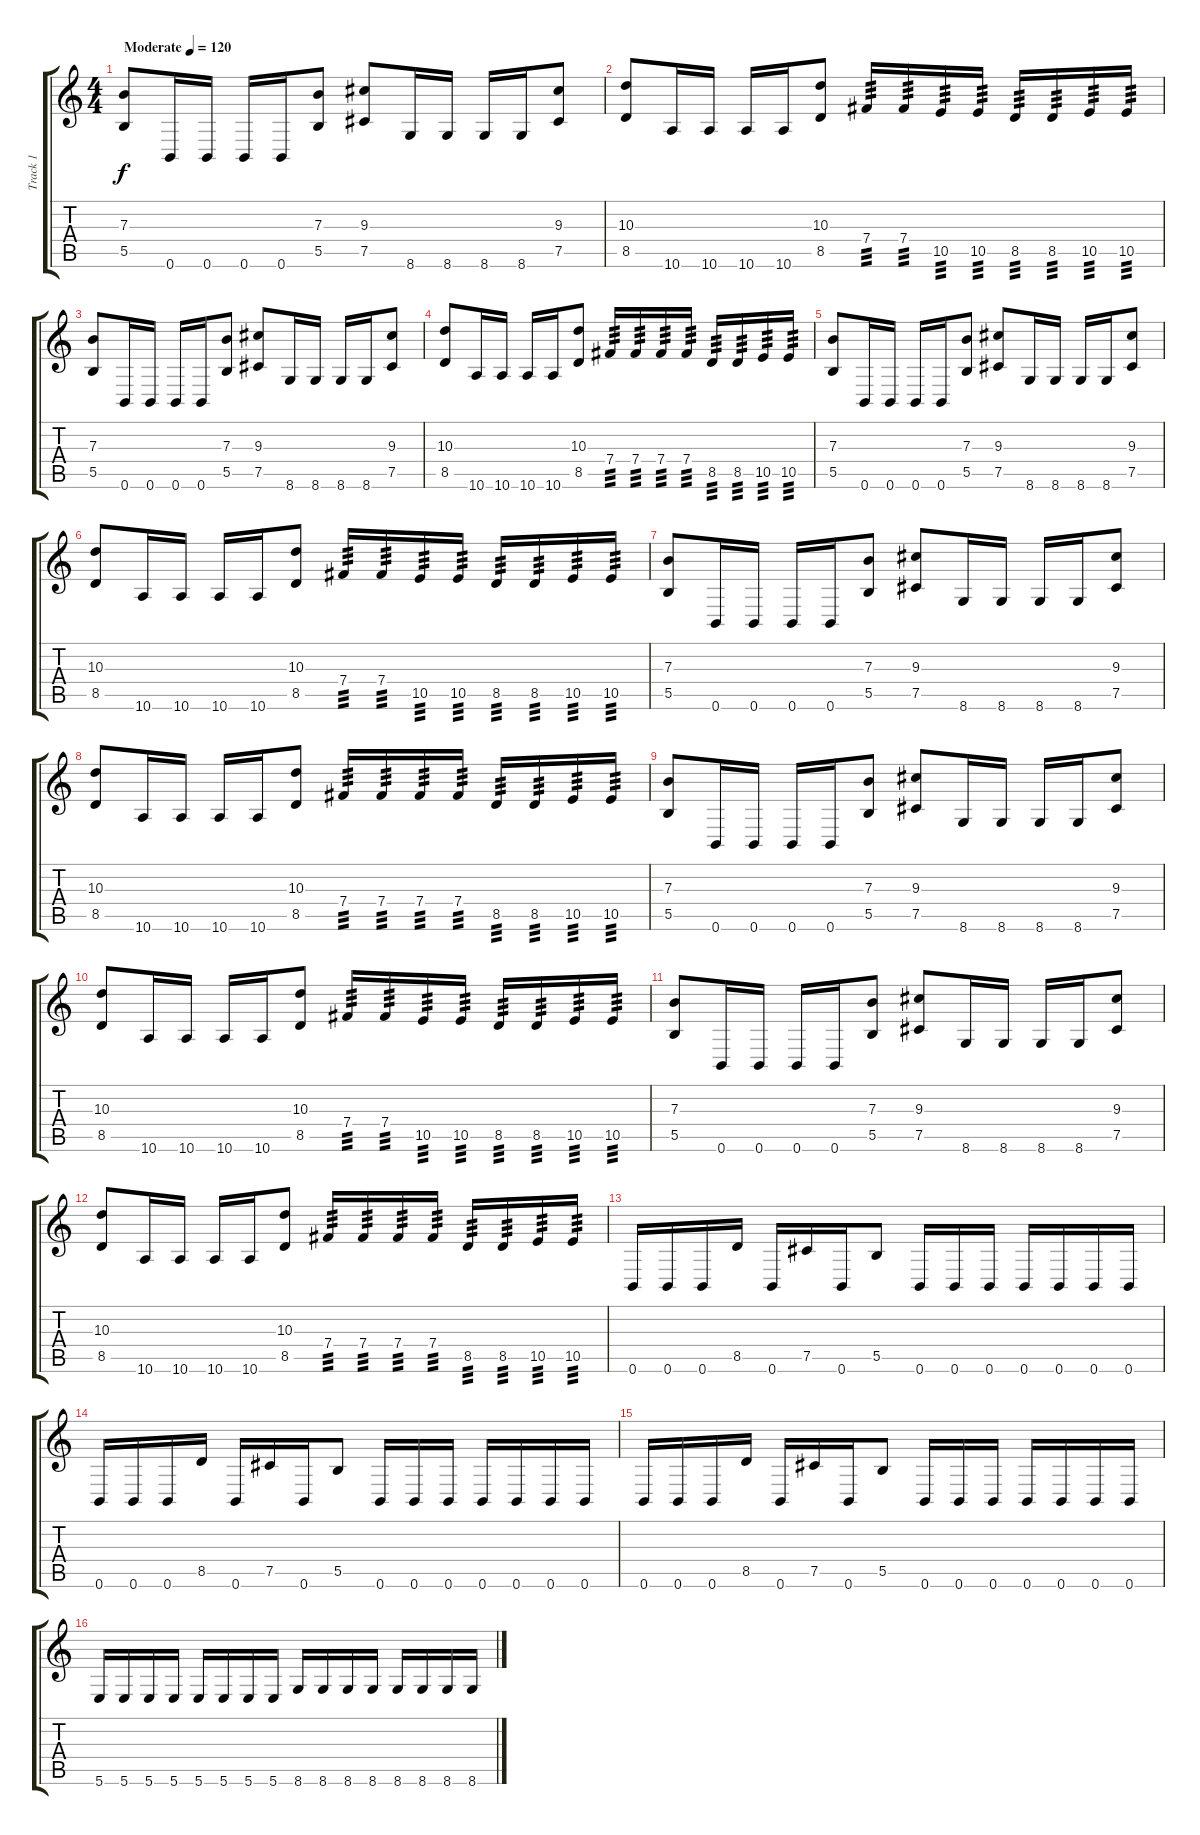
\track ("Track 1" "Track 1") {instrument distortionguitar}
\staff {score tabs}
\tuning (Db4 Ab3 E3 B2 Gb2 B1) {hide}
\ts (4 4)
\tempo (120 "Moderate")
\clef g2
\ks c
(7.3 5.5).8{dy f instrument distortionguitar} 0.6.16 0.6.16 0.6.16 0.6.16 (7.3 5.5).8 (9.3 7.5).8 8.6.16 8.6.16 8.6.16 8.6.16 (9.3 7.5).8 |
(10.3 8.5).8 10.6.16 10.6.16 10.6.16 10.6.16 (10.3 8.5).8 7.4.16{tp 3} 7.4.16{tp 3} 10.5.16{tp 3} 10.5.16{tp 3} 8.5.16{tp 3} 8.5.16{tp 3} 10.5.16{tp 3} 10.5.16{tp 3} |
(7.3 5.5).8 0.6.16 0.6.16 0.6.16 0.6.16 (7.3 5.5).8 (9.3 7.5).8 8.6.16 8.6.16 8.6.16 8.6.16 (9.3 7.5).8 |
(10.3 8.5).8 10.6.16 10.6.16 10.6.16 10.6.16 (10.3 8.5).8 7.4.16{tp 3} 7.4.16{tp 3} 7.4.16{tp 3} 7.4.16{tp 3} 8.5.16{tp 3} 8.5.16{tp 3} 10.5.16{tp 3} 10.5.16{tp 3} |
(7.3 5.5).8 0.6.16 0.6.16 0.6.16 0.6.16 (7.3 5.5).8 (9.3 7.5).8 8.6.16 8.6.16 8.6.16 8.6.16 (9.3 7.5).8 |
(10.3 8.5).8 10.6.16 10.6.16 10.6.16 10.6.16 (10.3 8.5).8 7.4.16{tp 3} 7.4.16{tp 3} 10.5.16{tp 3} 10.5.16{tp 3} 8.5.16{tp 3} 8.5.16{tp 3} 10.5.16{tp 3} 10.5.16{tp 3} |
(7.3 5.5).8 0.6.16 0.6.16 0.6.16 0.6.16 (7.3 5.5).8 (9.3 7.5).8 8.6.16 8.6.16 8.6.16 8.6.16 (9.3 7.5).8 |
(10.3 8.5).8 10.6.16 10.6.16 10.6.16 10.6.16 (10.3 8.5).8 7.4.16{tp 3} 7.4.16{tp 3} 7.4.16{tp 3} 7.4.16{tp 3} 8.5.16{tp 3} 8.5.16{tp 3} 10.5.16{tp 3} 10.5.16{tp 3} |
(7.3 5.5).8 0.6.16 0.6.16 0.6.16 0.6.16 (7.3 5.5).8 (9.3 7.5).8 8.6.16 8.6.16 8.6.16 8.6.16 (9.3 7.5).8 |
(10.3 8.5).8 10.6.16 10.6.16 10.6.16 10.6.16 (10.3 8.5).8 7.4.16{tp 3} 7.4.16{tp 3} 10.5.16{tp 3} 10.5.16{tp 3} 8.5.16{tp 3} 8.5.16{tp 3} 10.5.16{tp 3} 10.5.16{tp 3} |
(7.3 5.5).8 0.6.16 0.6.16 0.6.16 0.6.16 (7.3 5.5).8 (9.3 7.5).8 8.6.16 8.6.16 8.6.16 8.6.16 (9.3 7.5).8 |
(10.3 8.5).8 10.6.16 10.6.16 10.6.16 10.6.16 (10.3 8.5).8 7.4.16{tp 3} 7.4.16{tp 3} 7.4.16{tp 3} 7.4.16{tp 3} 8.5.16{tp 3} 8.5.16{tp 3} 10.5.16{tp 3} 10.5.16{tp 3} |
0.6.16 0.6.16 0.6.16 8.5.16 0.6.16 7.5.16 0.6.16 5.5.8 0.6.16 0.6.16 0.6.16 0.6.16 0.6.16 0.6.16 0.6.16 |
0.6.16 0.6.16 0.6.16 8.5.16 0.6.16 7.5.16 0.6.16 5.5.8 0.6.16 0.6.16 0.6.16 0.6.16 0.6.16 0.6.16 0.6.16 |
0.6.16 0.6.16 0.6.16 8.5.16 0.6.16 7.5.16 0.6.16 5.5.8 0.6.16 0.6.16 0.6.16 0.6.16 0.6.16 0.6.16 0.6.16 |
5.6.16 5.6.16 5.6.16 5.6.16 5.6.16 5.6.16 5.6.16 5.6.16 8.6.16 8.6.16 8.6.16 8.6.16 8.6.16 8.6.16 8.6.16 8.6.16
